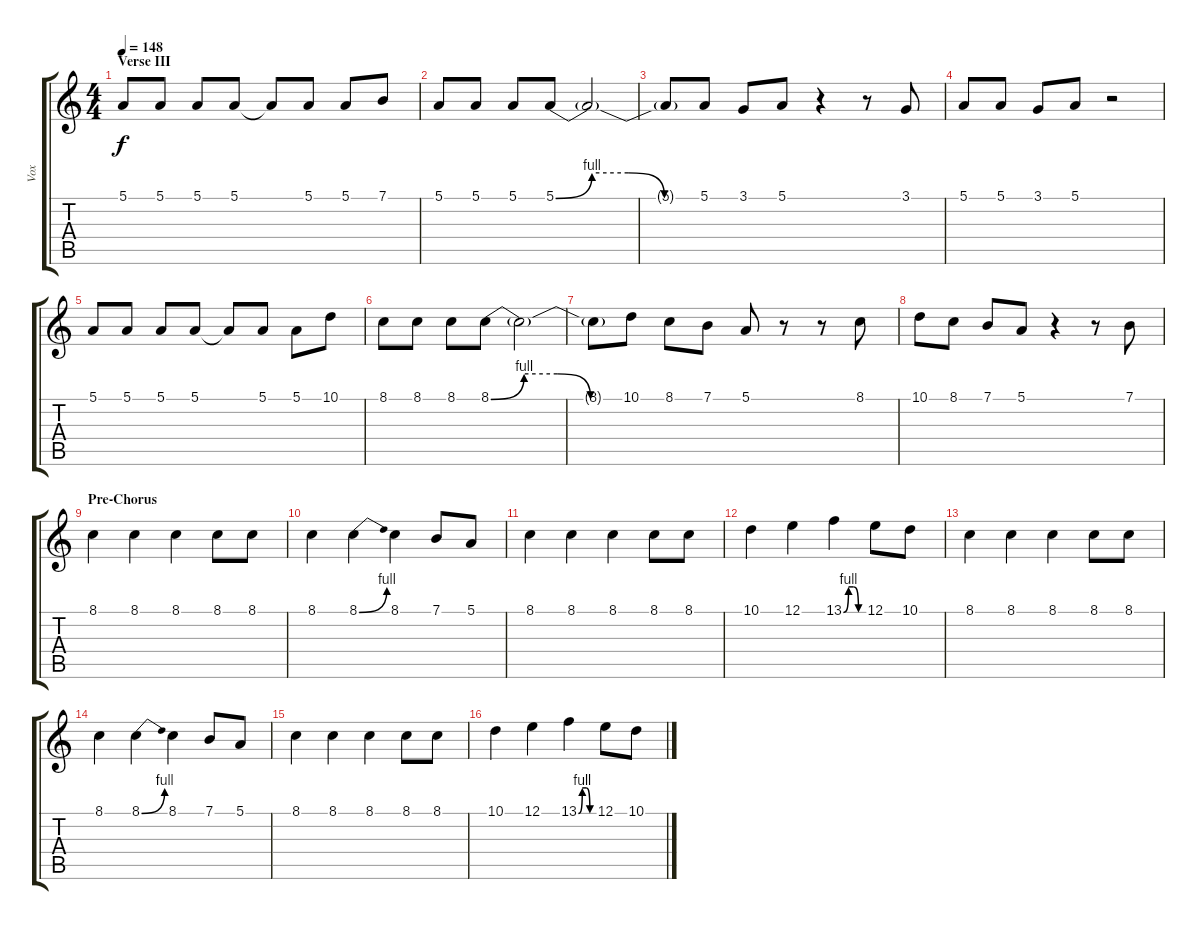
\track ("Vox" "Vox") {instrument tenorsax}
\staff {score tabs}
\tuning (E4 B3 G3 D3 A2 E2) {hide}
\ts (4 4)
\section ("" "Verse III")
\tempo 148
\clef g2
\ks c
5.1.8{dy f} 5.1.8 5.1.8 5.1.8 5.1{t}.8 5.1.8 5.1.8 7.1.8 |
5.1.8 5.1.8 5.1.8 5.1{be (custom 0 0 15 4 30 4 45 0 60 0)}.8 5.1{t}.2 |
5.1{t}.8 5.1.8 3.1.8 5.1.8 r.4 r.8 3.1.8 |
5.1.8 5.1.8 3.1.8 5.1.8 r.2 |
5.1.8 5.1.8 5.1.8 5.1.8 5.1{t}.8 5.1.8 5.1.8 10.1.8 |
8.1.8 8.1.8 8.1.8 8.1{be (custom 0 0 15 4 30 4 45 0 60 0)}.8 8.1{t}.2 |
8.1{t}.8 10.1.8 8.1.8 7.1.8 5.1.8 r.8 r.8 8.1.8 |
10.1.8 8.1.8 7.1.8 5.1.8 r.4 r.8 7.1.8 |
\section ("" "Pre-Chorus")
8.1.4 8.1.4 8.1.4 8.1.8 8.1.8 |
8.1.4 8.1{be (bend 0 0 60 4)}.4 8.1.4 7.1.8 5.1.8 |
8.1.4 8.1.4 8.1.4 8.1.8 8.1.8 |
10.1.4 12.1.4 13.1{be (custom 0 0 15 4 30 4 45 0 60 0)}.4 12.1.8 10.1.8 |
8.1.4 8.1.4 8.1.4 8.1.8 8.1.8 |
8.1.4 8.1{be (bend 0 0 60 4)}.4 8.1.4 7.1.8 5.1.8 |
8.1.4 8.1.4 8.1.4 8.1.8 8.1.8 |
10.1.4 12.1.4 13.1{be (custom 0 0 15 4 30 4 45 0 60 0)}.4 12.1.8 10.1.8
